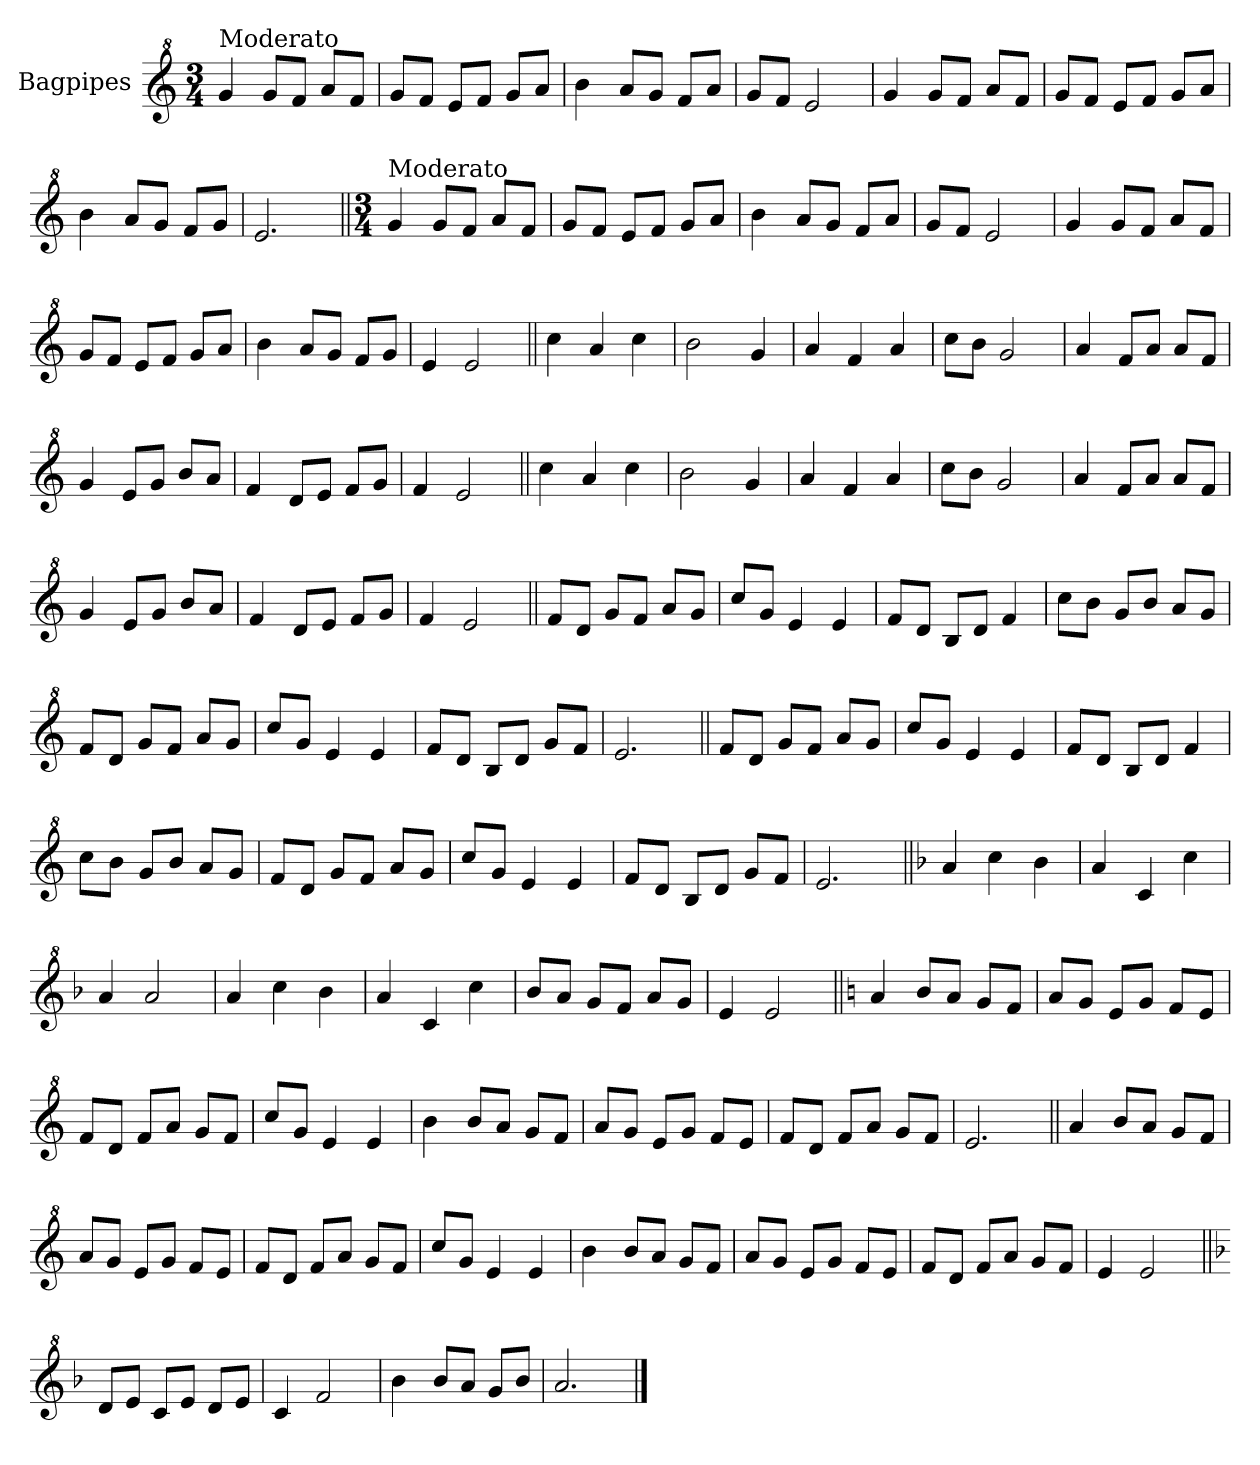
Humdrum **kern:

**kern
*part1
*staff1
*I"Bagpipes
*I'Bag
*clefG^2
*k[]
*M3/4
=1
!LO:TX:a:t=Moderato
4gg
8ggL
8ffJ
8aaL
8ffJ
=
8ggL
8ffJ
8eeL
8ffJ
8ggL
8aaJ
=
4bb
8aaL
8ggJ
8ffL
8aaJ
=
8ggL
8ffJ
2ee
=
4gg
8ggL
8ffJ
8aaL
8ffJ
=
8ggL
8ffJ
8eeL
8ffJ
8ggL
8aaJ
=
4bb
8aaL
8ggJ
8ffL
8ggJ
=
2.ee
=||
*M3/4
!LO:TX:a:t=Moderato
4gg
8ggL
8ffJ
8aaL
8ffJ
=
8ggL
8ffJ
8eeL
8ffJ
8ggL
8aaJ
=
4bb
8aaL
8ggJ
8ffL
8aaJ
=
8ggL
8ffJ
2ee
=
4gg
8ggL
8ffJ
8aaL
8ffJ
=
8ggL
8ffJ
8eeL
8ffJ
8ggL
8aaJ
=
4bb
8aaL
8ggJ
8ffL
8ggJ
=
4ee
2ee
=||
4ccc
4aa
4ccc
=
2bb
4gg
=
4aa
4ff
4aa
=
8cccL
8bbJ
2gg
=
4aa
8ffL
8aaJ
8aaL
8ffJ
=
4gg
8eeL
8ggJ
8bbL
8aaJ
=
4ff
8ddL
8eeJ
8ffL
8ggJ
=
4ff
2ee
=||
4ccc
4aa
4ccc
=
2bb
4gg
=
4aa
4ff
4aa
=
8cccL
8bbJ
2gg
=
4aa
8ffL
8aaJ
8aaL
8ffJ
=
4gg
8eeL
8ggJ
8bbL
8aaJ
=
4ff
8ddL
8eeJ
8ffL
8ggJ
=
4ff
2ee
=||
8ffL
8ddJ
8ggL
8ffJ
8aaL
8ggJ
=
8cccL
8ggJ
4ee
4ee
=
8ffL
8ddJ
8bL
8ddJ
4ff
=
8cccL
8bbJ
8ggL
8bbJ
8aaL
8ggJ
=
8ffL
8ddJ
8ggL
8ffJ
8aaL
8ggJ
=
8cccL
8ggJ
4ee
4ee
=
8ffL
8ddJ
8bL
8ddJ
8ggL
8ffJ
=
2.ee
=||
8ffL
8ddJ
8ggL
8ffJ
8aaL
8ggJ
=
8cccL
8ggJ
4ee
4ee
=
8ffL
8ddJ
8bL
8ddJ
4ff
=
8cccL
8bbJ
8ggL
8bbJ
8aaL
8ggJ
=
8ffL
8ddJ
8ggL
8ffJ
8aaL
8ggJ
=
8cccL
8ggJ
4ee
4ee
=
8ffL
8ddJ
8bL
8ddJ
8ggL
8ffJ
=
2.ee
=||
*k[b-]
*F:
4aa
4ccc
4bb-
=
4aa
4cc
4ccc
=
4aa
2aa
=
4aa
4ccc
4bb-
=
4aa
4cc
4ccc
=
8bb-L
8aaJ
8ggL
8ffJ
8aaL
8ggJ
=
4ee
2ee
=||
*k[]
*C:
4aa
8bbL
8aaJ
8ggL
8ffJ
=
8aaL
8ggJ
8eeL
8ggJ
8ffL
8eeJ
=
8ffL
8ddJ
8ffL
8aaJ
8ggL
8ffJ
=
8cccL
8ggJ
4ee
4ee
=
4bb
8bbL
8aaJ
8ggL
8ffJ
=
8aaL
8ggJ
8eeL
8ggJ
8ffL
8eeJ
=
8ffL
8ddJ
8ffL
8aaJ
8ggL
8ffJ
=
2.ee
=||
4aa
8bbL
8aaJ
8ggL
8ffJ
=
8aaL
8ggJ
8eeL
8ggJ
8ffL
8eeJ
=
8ffL
8ddJ
8ffL
8aaJ
8ggL
8ffJ
=
8cccL
8ggJ
4ee
4ee
=
4bb
8bbL
8aaJ
8ggL
8ffJ
=
8aaL
8ggJ
8eeL
8ggJ
8ffL
8eeJ
=
8ffL
8ddJ
8ffL
8aaJ
8ggL
8ffJ
=
4ee
2ee
=||
*k[b-]
*F:
8ddL
8eeJ
8ccL
8eeJ
8ddL
8eeJ
=
4cc
2ff
=
4bb-
8bb-L
8aaJ
8ggL
8bb-J
=
2.aa
==
*-
